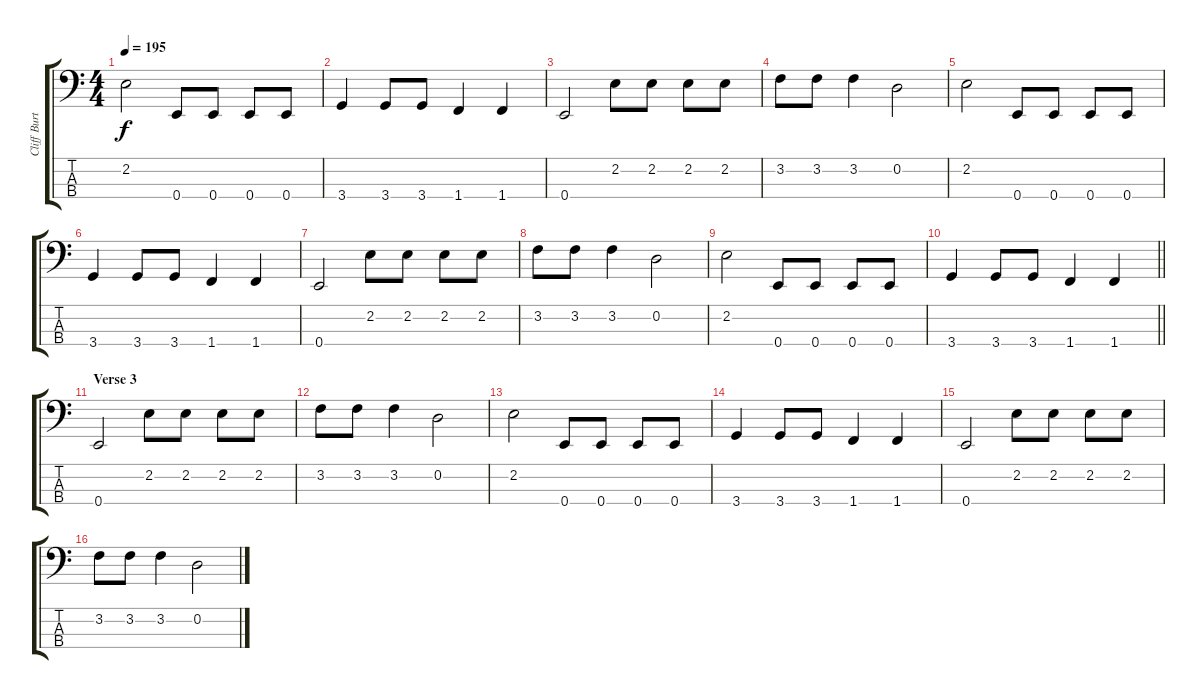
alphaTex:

\track ("Cliff Burton" "Cliff Burt") {instrument electricbassfinger}
\staff {score tabs}
\tuning (G2 D2 A1 E1) {hide}
\ts (4 4)
\tempo 195
\clef f4
\ks c
2.2.2{dy f} 0.4.8 0.4.8 0.4.8 0.4.8 |
3.4.4 3.4.8 3.4.8 1.4.4 1.4.4 |
0.4.2 2.2.8 2.2.8 2.2.8 2.2.8 |
3.2.8 3.2.8 3.2.4 0.2.2 |
2.2.2 0.4.8 0.4.8 0.4.8 0.4.8 |
3.4.4 3.4.8 3.4.8 1.4.4 1.4.4 |
0.4.2 2.2.8 2.2.8 2.2.8 2.2.8 |
3.2.8 3.2.8 3.2.4 0.2.2 |
2.2.2 0.4.8 0.4.8 0.4.8 0.4.8 |
\barLineRight lightlight
3.4.4 3.4.8 3.4.8 1.4.4 1.4.4 |
\section ("" "Verse 3")
0.4.2 2.2.8 2.2.8 2.2.8 2.2.8 |
3.2.8 3.2.8 3.2.4 0.2.2 |
2.2.2 0.4.8 0.4.8 0.4.8 0.4.8 |
3.4.4 3.4.8 3.4.8 1.4.4 1.4.4 |
0.4.2 2.2.8 2.2.8 2.2.8 2.2.8 |
3.2.8 3.2.8 3.2.4 0.2.2
